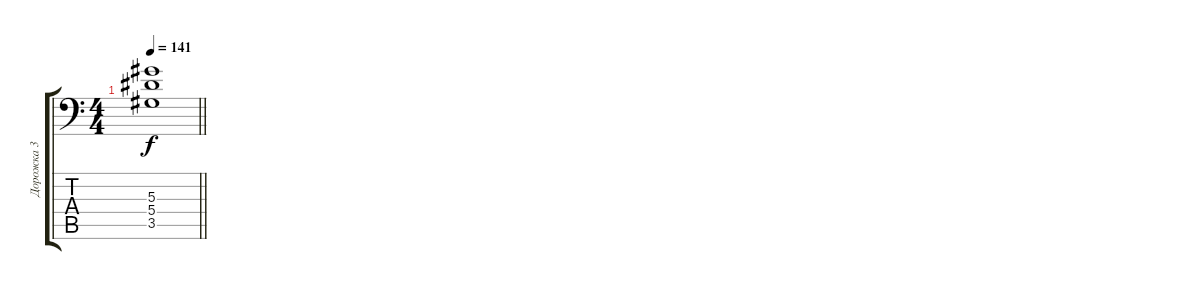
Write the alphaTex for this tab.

\track ("Дорожка 3" "Дорожка 3") {instrument distortionguitar}
\staff {score tabs}
\tuning (C4 G3 Eb3 Bb2 F2 Bb1) {hide}
\ts (4 4)
\tempo 141
\clef f4
\barLineRight lightlight
\ks c
(5.3{t} 5.4{t} 3.5{t}).1{dy f}
